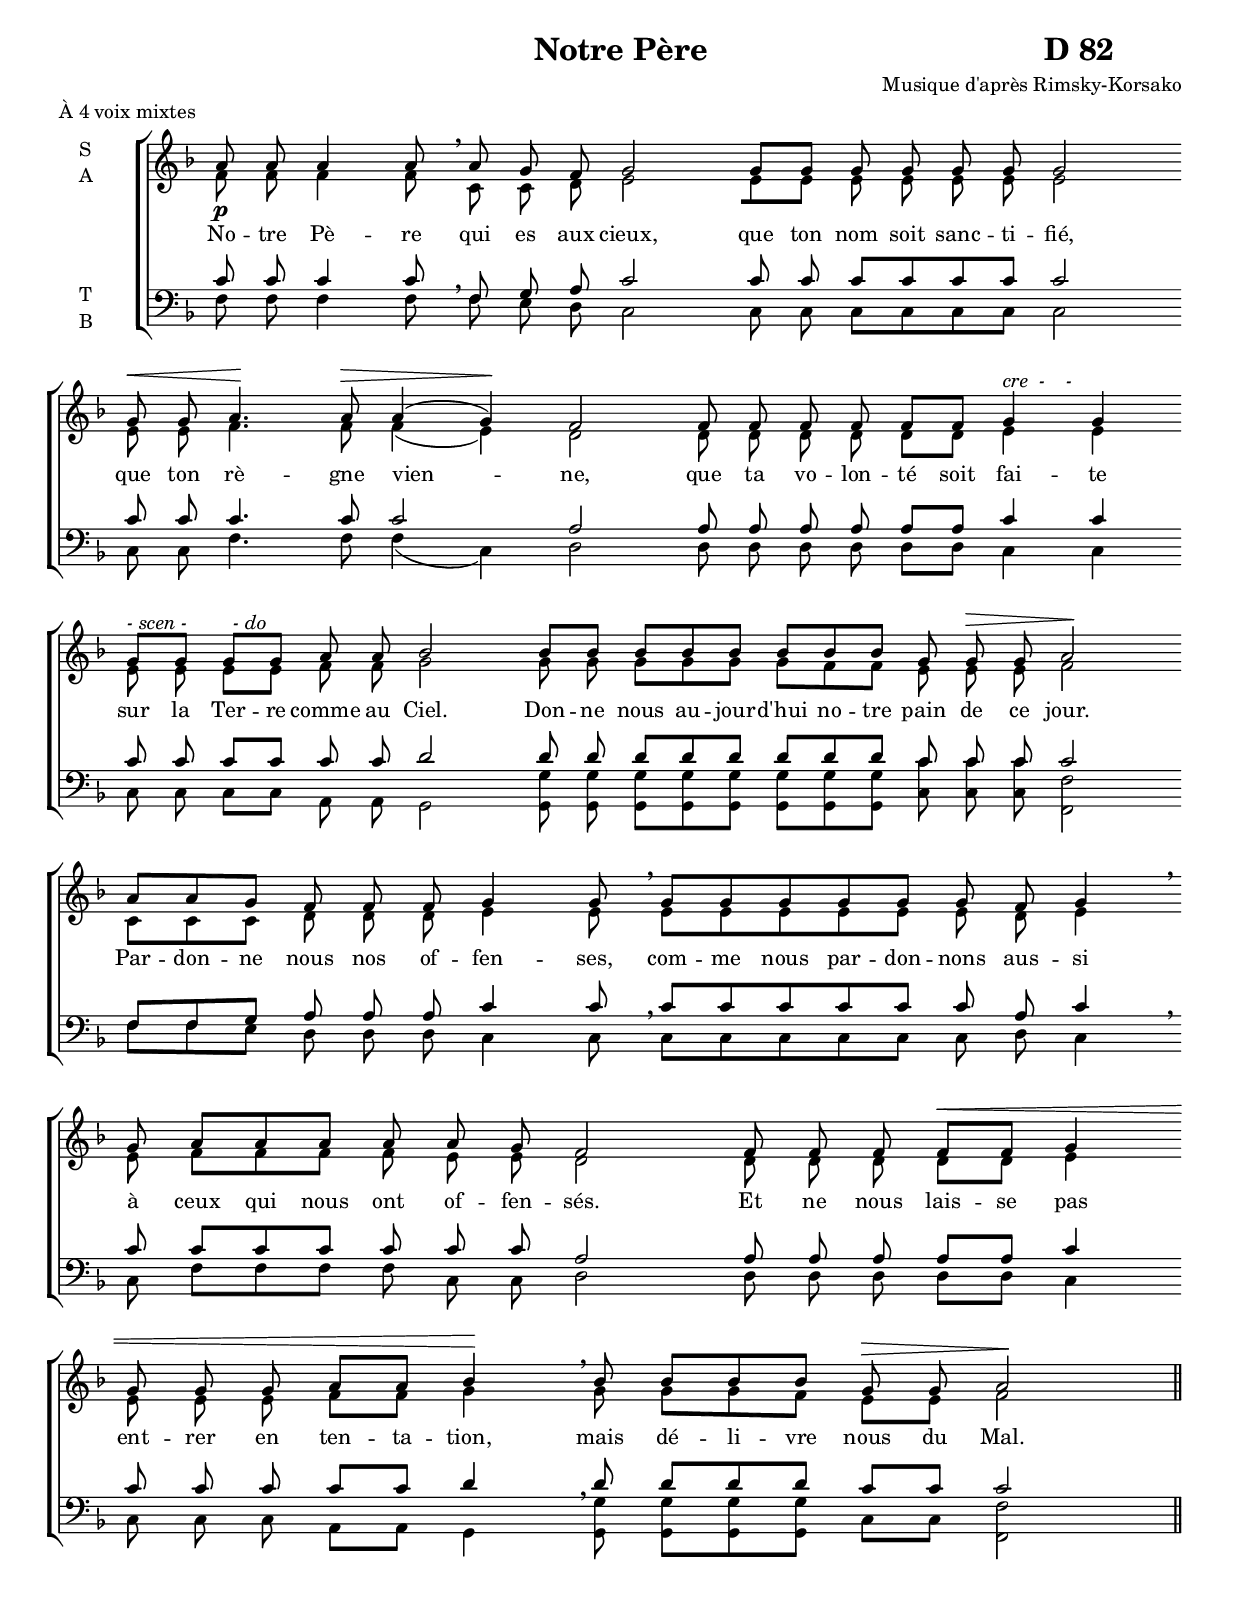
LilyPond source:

\include "italiano.ly"
#(set-global-staff-size 17)
\header {
  title = "                                              Notre Père                                      D 82"
  composer = "Musique d'après Rimsky-Korsako"


}


\markup "À 4 voix mixtes"
soprano = {
  \stemUp  la8_\p la la4 \autoBeamOff la8 \breathe la \autoBeamOn sol fa sol2 \bar ":"  sol8 [sol] sol sol sol sol sol2 \bar "" \break
sol8^\< sol la4.\! la8^\> la4 ^(sol)\! fa2 fa8 fa fa fa fa [fa] sol4^\markup \italic "cre  -    -"  sol \bar "" \break
sol8^\markup \italic "- scen -" [sol] sol^\markup \italic "  - do" [sol] la la sib2 sib8 [sib] sib [sib sib] sib [sib sib] sol sol^\> sol la2\! \bar "" \break
la8 [la sol] fa fa fa sol4 sol8 \breathe sol [sol sol sol sol] sol fa sol4 \breathe \bar "" \break
sol8 la [la la] la la sol fa2 fa8 fa fa fa^\< [fa] sol4 \bar "" \break
sol8 sol %ici on ajoute une croche
sol la [la] sib4\! \breathe sib8 sib [sib sib] sol^\> sol la2\!
 \bar "||"
}

alto = {
\stemDown fa8 fa fa4 \autoBeamOff fa8 do \autoBeamOn do re mi2 [mi8 mi] mi mi mi mi mi2
mi8 mi fa4. fa8 fa4 _(mi) re2 re8 re re re re [re] mi4 mi
mi8 mi mi [mi] fa fa sol2 sol8 sol sol [sol sol] sol [fa fa] mi mi mi fa2
do8 [do do] re re re mi4 mi8 mi [mi mi mi mi] mi re mi4
mi8 fa [fa fa] fa mi mi re2 re8 re re re [re] mi4
mi8 mi %ici on ajoute une croche
mi fa [fa] sol4 sol8 sol [sol fa] mi [mi] fa2
}

tenor = {
\stemUp do8 do do4 \autoBeamOff do8 \breathe fa, \autoBeamOn sol la do2 do8 do do [do do do] do2
do8 do do4. do8 do2 la la8 la la la la [la] do4 do
do8 do do [do] do do re2 re8 re re [re re] re [re re] do do do do2
fa,8 [fa sol] la la la do4 do8 \breathe do [do do do do] do la do4 \breathe
do8 do [do do] do do do la2 la8 la la la [la] do4
do8 do %ici on ajoute une croche
do do [do] re4 \breathe re8 re [re re] do [do] do2
}

basse = {
\stemDown fa8 fa fa4 \autoBeamOff fa8 fa \autoBeamOn mi re do2 do8 do do [do do do] do2
do8 do fa4. fa8 fa4 _(do) re2 re8 re re re re [re] do4 do
do8 do do [do] la la sol2 <sol sol'>8 <sol sol'> <sol sol'> [<sol sol'> <sol sol'>] <sol sol'> [<sol sol'> <sol sol'>] <do do'> <do do'> <do do'> <fa, fa'>2
fa'8 [fa mi] re re re do4 do8 do [do do do do] do re do4
do8 fa [fa fa] fa do do re2 re8 re re re [re] do4
do8 do %ici on ajoute une croche
do la [la] sol4 <sol sol'>8  <sol sol'> [<sol sol'> <sol sol'>] do [do] <fa, fa'>2
}

\score {
\new ChoirStaff <<
\new Staff \with {\remove "Time_signature_engraver"}
<<  \key fa \major \cadenzaOn
\set Staff.instrumentName = \markup {
\column { "S "
            \line { "A " } } }
\new Voice = "soprano" \relative do'' \soprano

\\
 \relative do' \alto
>>

\new Lyrics \lyricsto "soprano"
{ No -- tre Pè -- re qui es aux cieux, que ton nom soit sanc -- ti -- fié,
  que ton rè -- gne vien -- ne, que ta vo -- lon -- té soit fai -- te
  sur la Ter -- re comme au Ciel. Don -- ne nous au -- jour -- d'hui no -- tre pain de ce jour.
  Par -- don -- ne nous nos of -- fen -- ses, com -- me nous par -- don -- nons aus -- si
  à ceux qui nous ont of -- fen -- sés. Et ne nous
  % sou -- mets pas à la
  lais -- se pas ent -- rer en
  ten -- ta -- tion, mais dé -- li -- vre nous du Mal.
}
\new Staff  \with {\remove "Time_signature_engraver"} { 
\clef bass
\key fa \major
\set Staff.instrumentName = \markup {
\column { "T "
            \line { "B " } } }
<<
 \relative do' \tenor
\\
 \relative do \basse
>>
}
>>

\layout {
  ragged-right = ##f % pour prendre toute la place horizontale
  \context {
    \Score
    \remove "Bar_number_engraver"
  }
}

\midi {}
}
